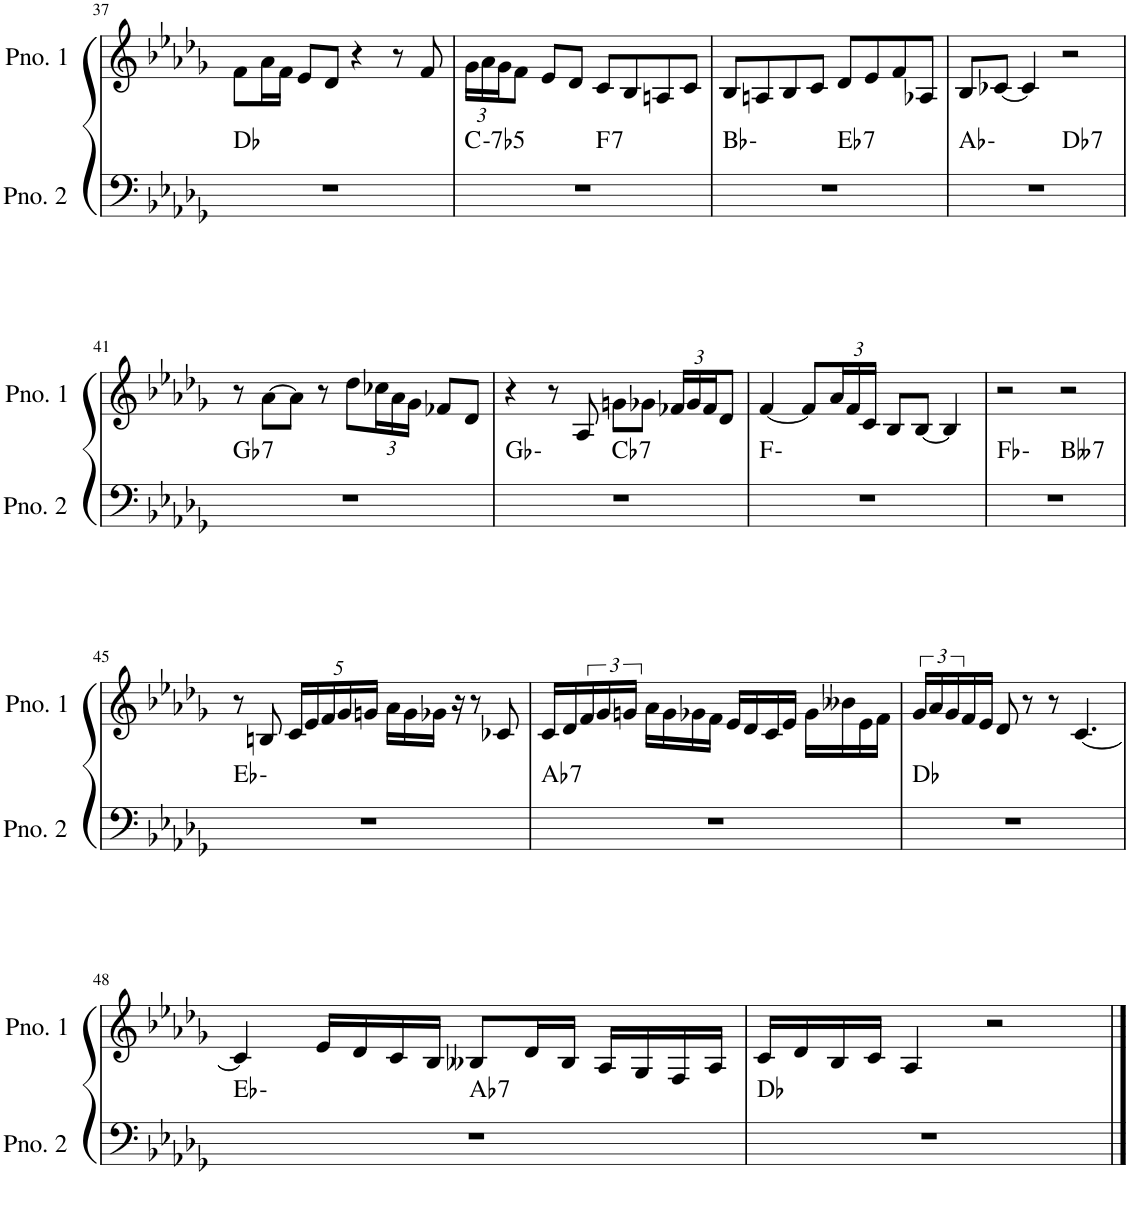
**kern	**harte	**kern
*part2	*part2	*part1
*staff2	*	*staff1
*I"ピアノ 2	*	*I"ピアノ 1
!!LO:PB:g=z
*clefF4	*	*clefG2
*k[b-e-a-d-g-]	*	*k[b-e-a-d-g-]
*M4/4	*	*M4/4
=37	=37	=37
1r	Db:maj	8f\L
.	.	16a-\L
.	.	16f\JJ
.	.	8e-/L
.	.	8d-/J
.	.	4r
.	.	8r
.	.	8f/
=38	=38	=38
*	*	*Xbrackettup
!	!LO:H:kt=-7b5	!
*^	*	*
1r	2ryy	C:hdim7	24g-\LL
.	.	.	24a-\
.	.	.	24g-\J
.	.	.	8f\J
.	.	.	8e-/L
.	.	.	8d-/J
!	!	!LO:H:kt=7	!
.	2ryy	F:7	8c/L
.	.	.	8B-/
.	.	.	8An/
.	.	.	8c/J
=39	=39	=39	=39
1r	2ryy	Bb:min	8B-/L
.	.	.	8An/
.	.	.	8B-/
.	.	.	8c/J
!	!	!LO:H:kt=7	!
.	2ryy	Eb:7	8d-/L
.	.	.	8e-/
.	.	.	8f/
.	.	.	8A-X/J
=40	=40	=40	=40
1r	2ryy	Ab:min	8B-/L
.	.	.	[8c-X/J
.	.	.	4c-/]
!	!	!LO:H:kt=7	!
.	2ryy	Db:7	2r
!!LO:LB:g=z
=41	=41	=41	=41
!	!	!LO:H:kt=7	!
*v	*v	*	*
1r	Gb:7	8r
.	.	[8a-\L
.	.	8a-\J]
.	.	8r
.	.	8dd-\L
.	.	24cc-X\L
.	.	24a-\
.	.	24g-\JJ
.	.	8f-X/L
.	.	8d-/J
=42	=42	=42
*^	*	*
1r	2ryy	Gb:min	4r
.	.	.	8r
.	.	.	8A-/
!	!	!LO:H:kt=7	!
.	2ryy	Cb:7	8gn\L
.	.	.	8g-X\J
.	.	.	24f-X/LL
.	.	.	24g-/
.	.	.	24f-/J
.	.	.	8d-/J
*v	*v	*	*
=43	=43	=43
1r	F:min	[4f/
.	.	8f/L]
.	.	24a-/L
.	.	24f/
.	.	24c/JJ
.	.	8B-/L
.	.	[8B-/J
.	.	4B-/]
=44	=44	=44
*^	*	*
1r	2ryy	Fb:min	2r
!	!	!LO:H:kt=7	!
.	2ryy	Bbb:7	2r
*v	*v	*	*
!!LO:LB:g=z
=45	=45	=45
1r	Eb:min	8r
.	.	8Bn/
.	.	20c/LL
.	.	20e-/
.	.	20f/
.	.	20g-/
.	.	20gn/JJ
.	.	16a-\LL
.	.	16g\
.	.	16g-X\JJ
.	.	16r
.	.	8r
.	.	8c-X/
=46	=46	=46
!	!LO:H:kt=7	!
1r	Ab:7	16c/LL
.	.	16d-/
*	*	*brackettup
.	.	24f/
.	.	24g-/
.	.	24gn/JJ
.	.	16a-\LL
.	.	16g\
.	.	16g-X\
.	.	16f\JJ
.	.	16e-/LL
.	.	16d-/
.	.	16c/
.	.	16e-/JJ
.	.	16g-\LL
.	.	16b--X\
.	.	16e-\
.	.	16f\JJ
=47	=47	=47
1r	Db:maj	24g-/LL
.	.	24a-/
.	.	24g-/
.	.	16f/
.	.	16e-/JJ
.	.	8d-/
.	.	8r
.	.	8r
.	.	[4.c/
!!LO:LB:g=z
=48	=48	=48
*^	*	*
1r	2ryy	Eb:min	4c/]
.	.	.	16e-/LL
.	.	.	16d-/
.	.	.	16c/
.	.	.	16B-/JJ
!	!	!LO:H:kt=7	!
.	2ryy	Ab:7	8B--X/L
.	.	.	16d-/L
.	.	.	16B--/JJ
.	.	.	16A-/LL
.	.	.	16G-/
.	.	.	16F/
.	.	.	16A-/JJ
*v	*v	*	*
=49	=49	=49
1r	Db:maj	16c/LL
.	.	16d-/
.	.	16B-/
.	.	16c/JJ
.	.	4A-/
.	.	2r
==	==	==
*-	*-	*-
